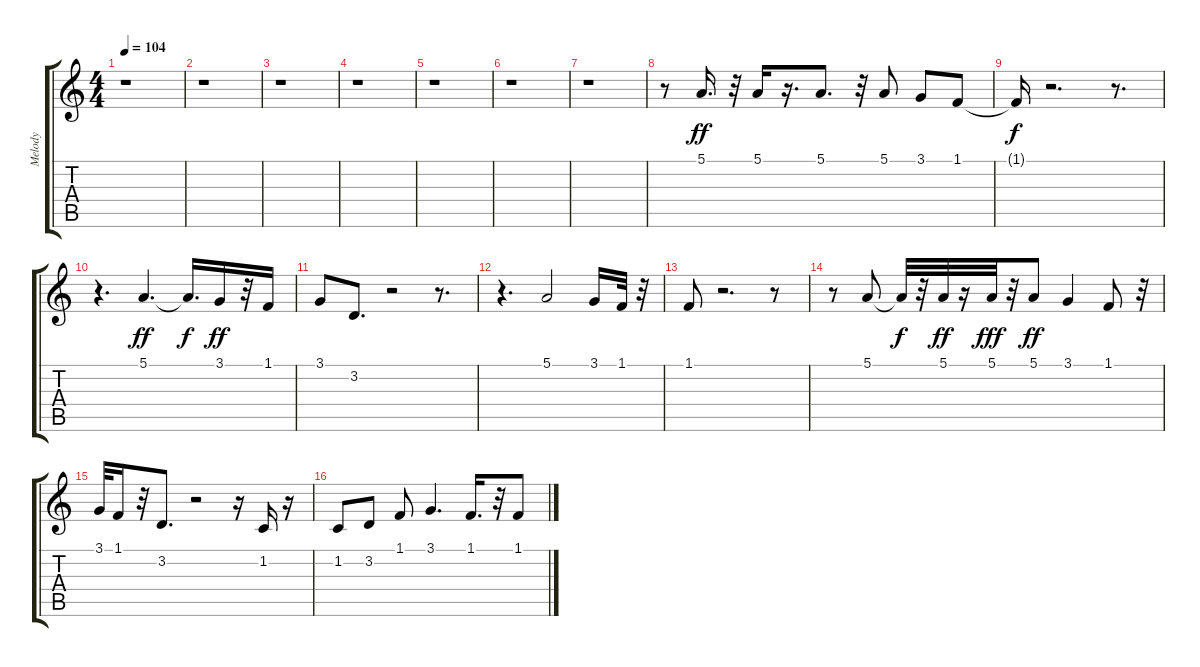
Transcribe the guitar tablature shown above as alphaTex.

\track ("Melody" "Melody") {instrument acousticgrandpiano}
\staff {score tabs}
\tuning (E4 B3 G3 D3 A2 E2) {hide}
\ts (4 4)
\tempo 104
\clef g2
\ks c
r.1{dy f} |
r.1 |
r.1 |
r.1 |
r.1 |
r.1 |
r.1 |
r.8 5.1.16{d dy ff} r.32 5.1.16 r.16{d} 5.1.8{d} r.32 5.1.8 3.1.8 1.1.8 |
1.1{t}.16{dy f} r.2{d} r.8{d} |
r.4{d} 5.1.4{d dy ff} 5.1{t}.16{d dy f} 3.1.16{dy ff} r.32 1.1.16 |
3.1.8 3.2.8{d} r.2 r.8{d} |
r.4{d} 5.1.2 3.1.16 1.1.32 r.32 |
1.1.8 r.2{d} r.8 |
r.8 5.1.8 5.1{t}.32{dy f} r.32 5.1.32{dy ff} r.16 5.1.32{dy fff} r.32 5.1.8{dy ff} 3.1.4 1.1.8 r.32 |
3.1.32 1.1.16 r.32 3.2.8{d} r.2 r.16 1.2.16 r.16 |
1.2.8 3.2.8 1.1.8 3.1.4{d} 1.1.16{d} r.32 1.1.8
